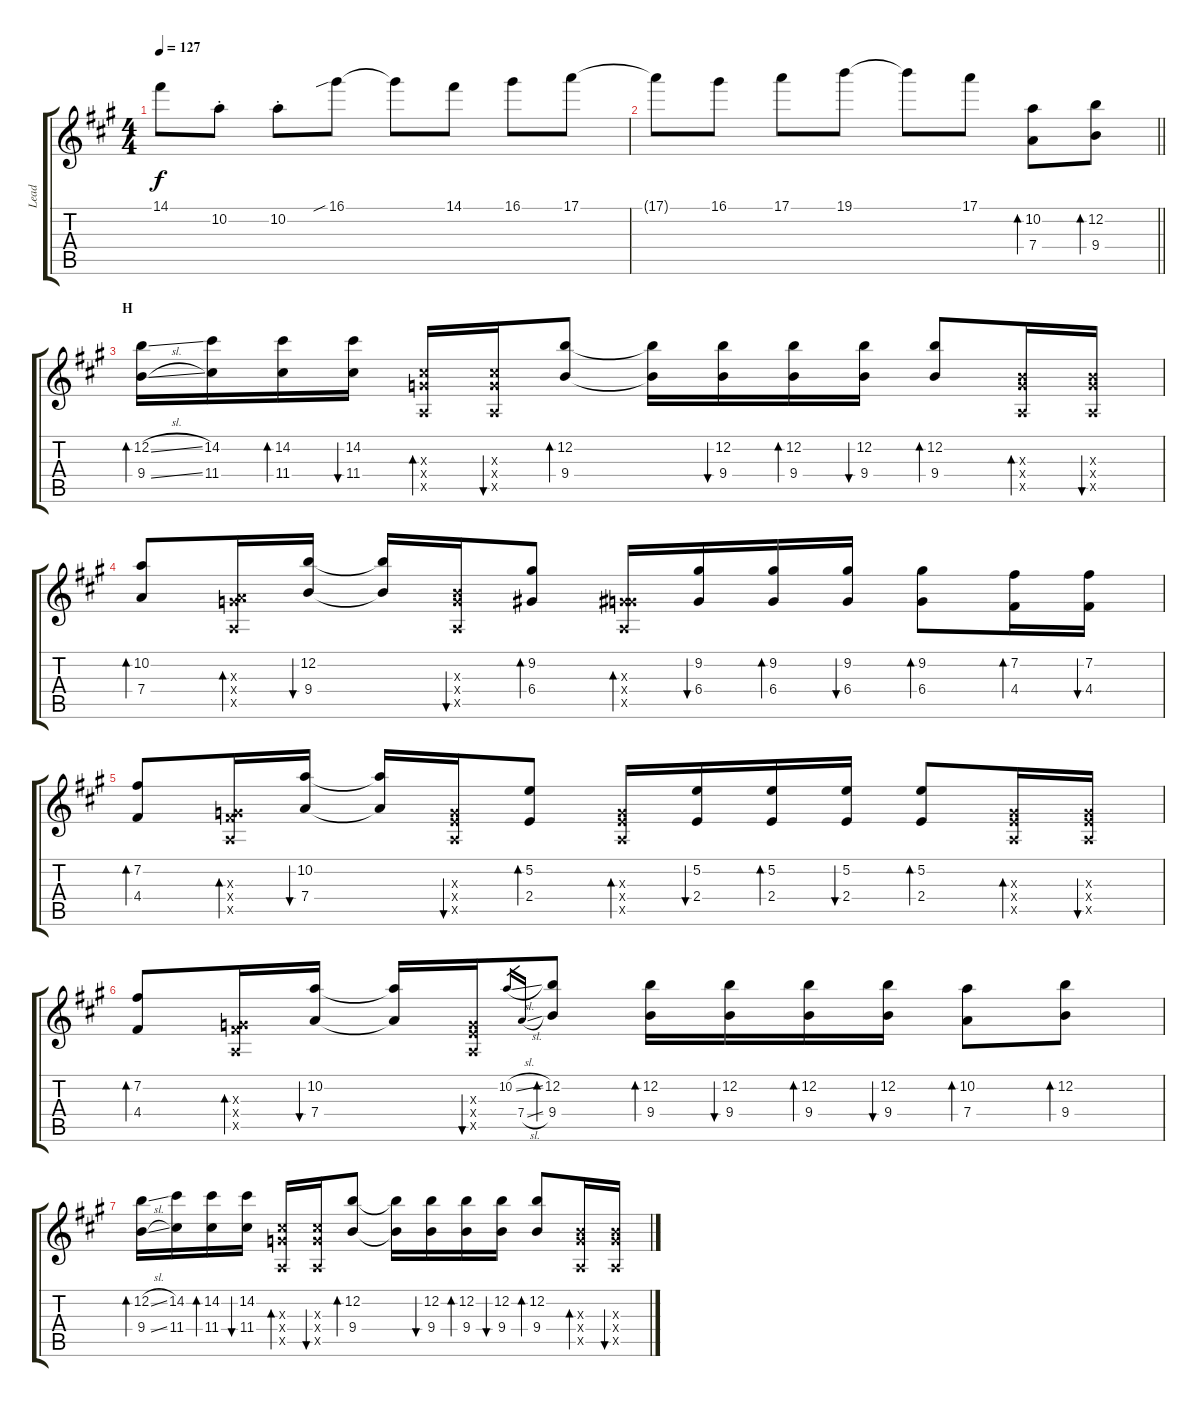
\track ("Lead" "Lead") {instrument acousticguitarsteel}
\staff {score tabs}
\tuning (E4 B3 G3 D3 A2 E2) {hide}
\ts (4 4)
\tempo 127
\clef g2
\ks a
14.1{t}.8{dy f} 10.2{st}.8 10.2{st}.8 16.1{sib}.8 16.1{t}.8 14.1.8 16.1.8 17.1.8 |
\barLineRight lightlight
17.1{t}.8 16.1.8 17.1.8 19.1.8 19.1{t}.8 17.1.8 (10.2 7.4).8{bd 30} (12.2 9.4).8{bd 30} |
\section ("" "H")
(12.2{sl} 9.4{sl}).16{bd 30} (14.2 11.4).16 (14.2 11.4).16{bd 30} (14.2 11.4).16{bu 30} (0.3{x} 11.4{x} 0.5{x}).16{bd 30} (0.3{x} 11.4{x} 0.5{x}).16{bu 30} (12.2 9.4).8{bd 30} (12.2{t} 9.4{t}).16 (12.2 9.4).16{bu 30} (12.2 9.4).16{bd 30} (12.2 9.4).16{bu 30} (12.2 9.4).8{bd 30} (0.3{x} 9.4{x} 0.5{x}).16{bd 30} (0.3{x} 9.4{x} 0.5{x}).16{bu 30} |
(10.2 7.4).8{bd 30} (0.3{x} 7.4{x} 0.5{x}).16{bd 30} (12.2 9.4).16{bu 30} (12.2{t} 9.4{t}).16 (0.3{x} 9.4{x} 0.5{x}).16{bu 30} (9.2 6.4).8{bd 30} (0.3{x} 6.4{x} 0.5{x}).16{bd 30} (9.2 6.4).16{bu 30} (9.2 6.4).16{bd 30} (9.2 6.4).16{bu 30} (9.2 6.4).8{bd 30} (7.2 4.4).16{bd 30} (7.2 4.4).16{bu 30} |
(7.2 4.4).8{bd 30} (0.3{x} 4.4{x} 0.5{x}).16{bd 30} (10.2 7.4).16{bu 30} (10.2{t} 7.4{t}).16 (0.3{x} 2.4{x} 0.5{x}).16{bu 30} (5.2 2.4).8{bd 30} (0.3{x} 2.4{x} 0.5{x}).16{bd 30} (5.2 2.4).16{bu 30} (5.2 2.4).16{bd 30} (5.2 2.4).16{bu 30} (5.2 2.4).8{bd 30} (0.3{x} 2.4{x} 0.5{x}).16{bd 30} (0.3{x} 2.4{x} 0.5{x}).16{bu 30} |
(7.2 4.4).8{bd 30} (0.3{x} 4.4{x} 0.5{x}).16{bd 30} (10.2 7.4).16{bu 30} (10.2{t} 7.4{t}).16 (0.3{x} 2.4{x} 0.5{x}).16{bu 30} 10.2{sl}.16{gr} 7.4{sl}.16{gr} (12.2 9.4).8{bd 30} (12.2 9.4).16{bd 30} (12.2 9.4).16{bu 30} (12.2 9.4).16{bd 30} (12.2 9.4).16{bu 30} (10.2 7.4).8{bd 30} (12.2 9.4).8{bd 30} |
(12.2{sl} 9.4{sl}).16{bd 30} (14.2 11.4).16 (14.2 11.4).16{bd 30} (14.2 11.4).16{bu 30} (0.3{x} 11.4{x} 0.5{x}).16{bd 30} (0.3{x} 11.4{x} 0.5{x}).16{bu 30} (12.2 9.4).8{bd 30} (12.2{t} 9.4{t}).16 (12.2 9.4).16{bu 30} (12.2 9.4).16{bd 30} (12.2 9.4).16{bu 30} (12.2 9.4).8{bd 30} (0.3{x} 9.4{x} 0.5{x}).16{bd 30} (0.3{x} 9.4{x} 0.5{x}).16{bu 30}
